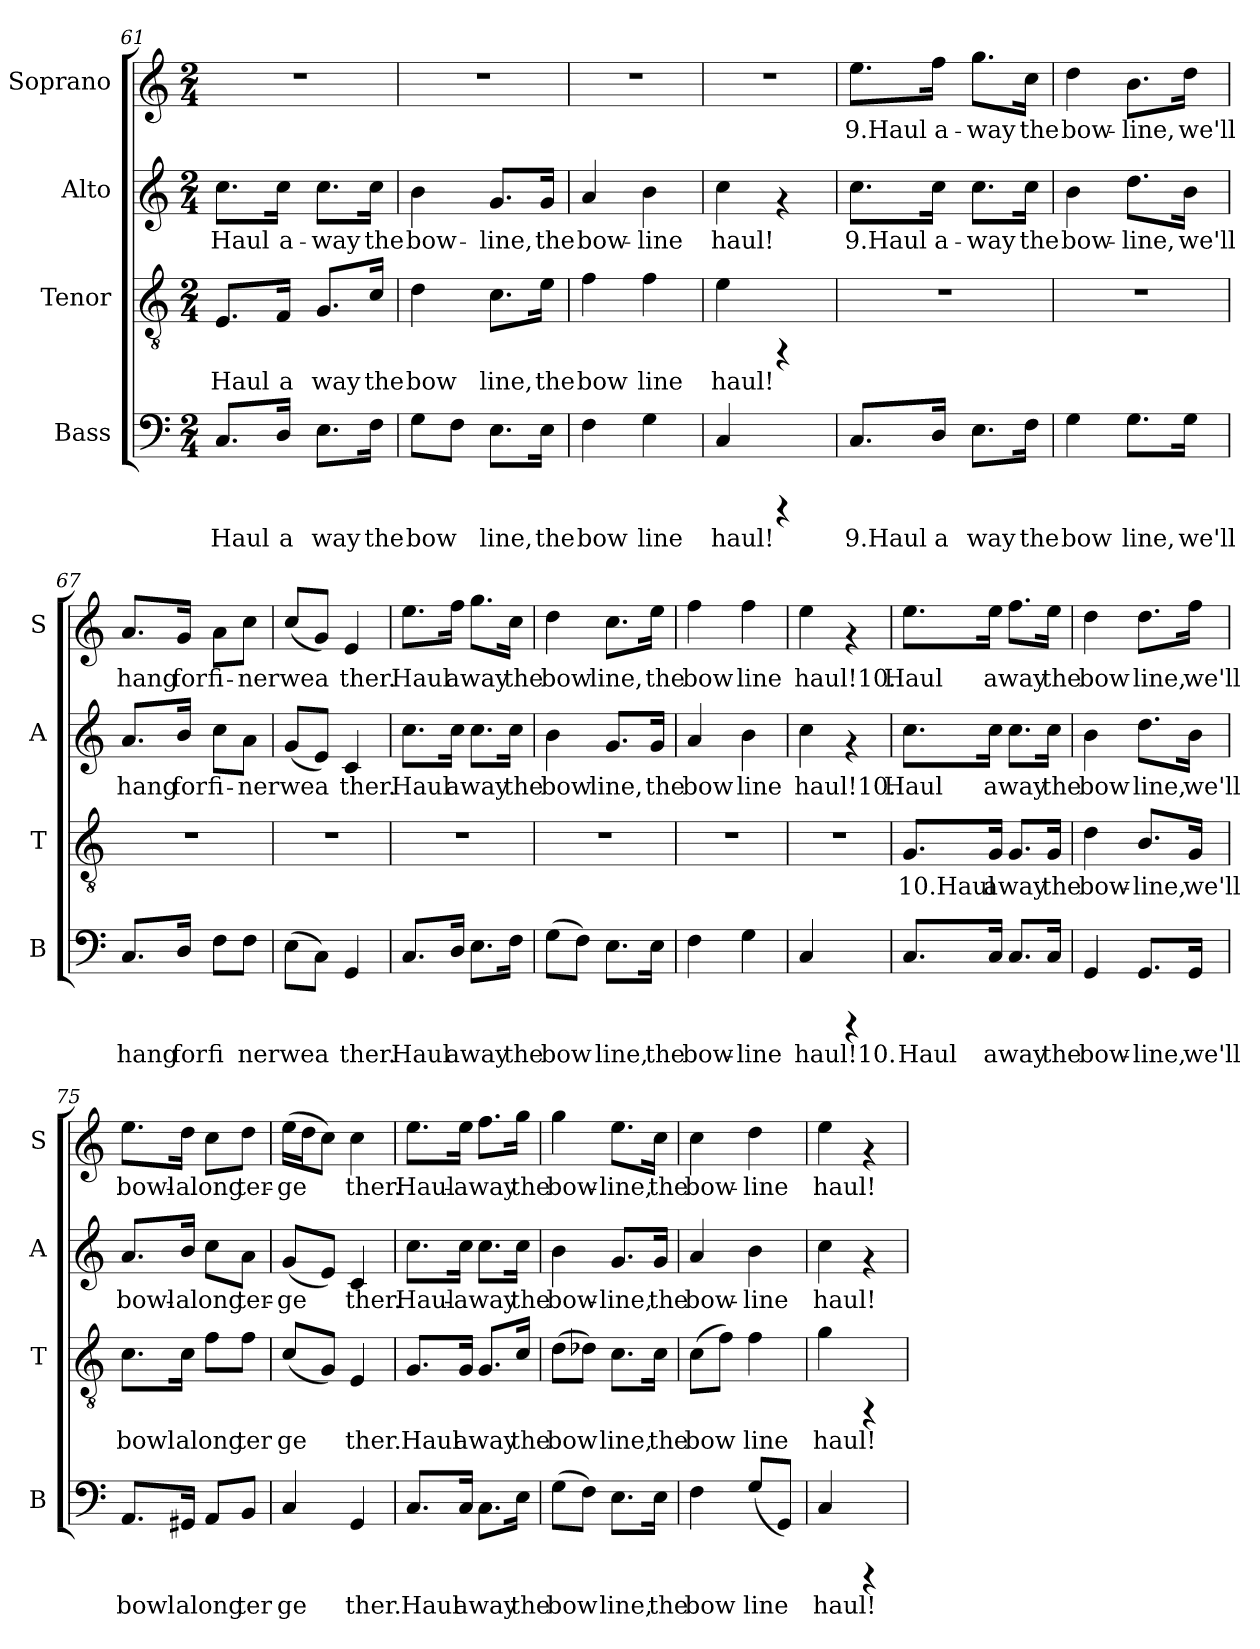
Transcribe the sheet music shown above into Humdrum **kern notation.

**kern	**text	**kern	**text	**kern	**text	**kern	**text
*part4	*part4	*part3	*part3	*part2	*part2	*part1	*part1
*staff4	*staff4	*staff3	*staff3	*staff2	*staff2	*staff1	*staff1
*I"Bass	*	*I"Tenor	*	*I"Alto	*	*I"Soprano	*
*I'B	*	*I'T	*	*I'A	*	*I'S	*
*clefF4	*	*clefGv2	*	*clefG2	*	*clefG2	*
*k[]	*	*k[]	*	*k[]	*	*k[]	*
*C:	*	*C:	*	*C:	*	*C:	*
*M2/4	*	*M2/4	*	*M2/4	*	*M2/4	*
=61	=61	=61	=61	=61	=61	=61	=61
!	!LO:LY:b:rj	!	!LO:LY:b:rj	!	!LO:LY:b:rj	!	!
8.C/L	Haul	8.E/L	Haul	8.cc\L	Haul	2r	.
!	!LO:LY:b:rj	!	!LO:LY:b:rj	!	!LO:LY:b:rj	!	!
16D/J	a	16F/J	a	16cc\J	a-	.	.
!	!LO:LY:b:rj	!	!LO:LY:b:rj	!	!LO:LY:b:rj	!	!
8.E\L	way	8.G/L	way	8.cc\L	-way	.	.
!	!LO:LY:b:rj	!	!LO:LY:b:rj	!	!LO:LY:b:rj	!	!
16F\J	the	16c/J	the	16cc\J	the	.	.
!!LO:PB:g=z
=62	=62	=62	=62	=62	=62	=62	=62
!	!LO:LY:b:rj	!	!LO:LY:b:rj	!	!LO:LY:b:rj	!	!
8G\L	bow	4d\	bow	4b\	bow-	2r	.
!	!LO:LY:b:rj	!	!	!	!	!	!
8F\J	.	.	.	.	.	.	.
!	!LO:LY:b:rj	!	!LO:LY:b:rj	!	!LO:LY:b:rj	!	!
8.E\L	line,	8.c\L	line,	8.g/L	-line,	.	.
!	!LO:LY:b:rj	!	!LO:LY:b:rj	!	!LO:LY:b:rj	!	!
16E\J	the	16e\J	the	16g/J	the	.	.
=63	=63	=63	=63	=63	=63	=63	=63
!	!LO:LY:b:rj	!	!LO:LY:b:rj	!	!LO:LY:b:rj	!	!
4F\	bow	4f\	bow	4a/	bow-	2r	.
!	!LO:LY:b:rj	!	!LO:LY:b:rj	!	!LO:LY:b:rj	!	!
4G\	line	4f\	line	4b\	-line	.	.
=64	=64	=64	=64	=64	=64	=64	=64
!	!LO:LY:b:rj	!	!LO:LY:b:rj	!	!LO:LY:b:rj	!	!
4C/	haul!	4e\	haul!	4cc\	haul!	2r	.
4rCCC	.	4rFF	.	4rf	.	.	.
=65	=65	=65	=65	=65	=65	=65	=65
!	!LO:LY:b:rj	!	!	!	!LO:LY:b:rj	!	!LO:LY:b:rj
8.C/L	9.Haul	2r	.	8.cc\L	9.Haul	8.ee\L	9.Haul
!	!LO:LY:b:rj	!	!	!	!LO:LY:b:rj	!	!LO:LY:b:rj
16D/J	a	.	.	16cc\J	a-	16ff\J	a-
!	!LO:LY:b:rj	!	!	!	!LO:LY:b:rj	!	!LO:LY:b:rj
8.E\L	way	.	.	8.cc\L	-way	8.gg\L	-way
!	!LO:LY:b:rj	!	!	!	!LO:LY:b:rj	!	!LO:LY:b:rj
16F\J	the	.	.	16cc\J	the	16cc\J	the
=66	=66	=66	=66	=66	=66	=66	=66
!	!LO:LY:b:rj	!	!	!	!LO:LY:b:rj	!	!LO:LY:b:rj
4G\	bow	2r	.	4b\	bow-	4dd\	bow-
!	!LO:LY:b:rj	!	!	!	!LO:LY:b:rj	!	!LO:LY:b:rj
8.G\L	line,	.	.	8.dd\L	-line,	8.b\L	-line,
!	!LO:LY:b:rj	!	!	!	!LO:LY:b:rj	!	!LO:LY:b:rj
16G\J	we'll	.	.	16b\J	we'll	16dd\J	we'll
=67	=67	=67	=67	=67	=67	=67	=67
!	!LO:LY:b:rj	!	!	!	!LO:LY:b:rj	!	!LO:LY:b:rj
8.C/L	hang	2r	.	8.a/L	hang	8.a/L	hang
!	!LO:LY:b:rj	!	!	!	!LO:LY:b:rj	!	!LO:LY:b:rj
16D/J	for	.	.	16b/J	for	16g/J	for
!	!LO:LY:b:rj	!	!	!	!LO:LY:b:rj	!	!LO:LY:b:rj
8F\L	fi	.	.	8cc\L	fi-	8a\L	fi-
!	!LO:LY:b:rj	!	!	!	!LO:LY:b:rj	!	!LO:LY:b:rj
8F\J	ner	.	.	8a\J	-ner	8cc\J	-ner
!!LO:PB:g=z
=68	=68	=68	=68	=68	=68	=68	=68
!	!LO:LY:b:rj	!	!	!	!LO:LY:b:rj	!	!LO:LY:b:rj
(>8E\L	wea-	2r	.	(<8g/L	wea	(<8cc/L	wea
!	!LO:LY:b:rj	!	!	!	!LO:LY:b:rj	!	!LO:LY:b:rj
8C\J)	--	.	.	8e/J)	.	8g/J)	.
!	!LO:LY:b:rj	!	!	!	!LO:LY:b:rj	!	!LO:LY:b:rj
4GG/	-ther.	.	.	4c/	ther.	4e/	ther.
=69	=69	=69	=69	=69	=69	=69	=69
!	!LO:LY:b:rj	!	!	!	!LO:LY:b:rj	!	!LO:LY:b:rj
8.C/L	Haul	2r	.	8.cc\L	Haul	8.ee\L	Haul
!	!LO:LY:b:rj	!	!	!	!LO:LY:b:rj	!	!LO:LY:b:rj
16D/J	away	.	.	16cc\J	away	16ff\J	away
!	!LO:LY:b:rj	!	!	!	!LO:LY:b:rj	!	!LO:LY:b:rj
8.E\L	.	.	.	8.cc\L	.	8.gg\L	.
!	!LO:LY:b:rj	!	!	!	!LO:LY:b:rj	!	!LO:LY:b:rj
16F\J	the	.	.	16cc\J	the	16cc\J	the
=70	=70	=70	=70	=70	=70	=70	=70
!	!LO:LY:b:rj	!	!	!	!LO:LY:b:rj	!	!LO:LY:b:rj
(>8G\L	bow-	2r	.	4b\	bow	4dd\	bow
!	!LO:LY:b:rj	!	!	!	!	!	!
8F\J)	--	.	.	.	.	.	.
!	!LO:LY:b:rj	!	!	!	!LO:LY:b:rj	!	!LO:LY:b:rj
8.E\L	-line,	.	.	8.g/L	line,	8.cc\L	line,
!	!LO:LY:b:rj	!	!	!	!LO:LY:b:rj	!	!LO:LY:b:rj
16E\J	the	.	.	16g/J	the	16ee\J	the
=71	=71	=71	=71	=71	=71	=71	=71
!	!LO:LY:b:rj	!	!	!	!LO:LY:b:rj	!	!LO:LY:b:rj
4F\	bow-	2r	.	4a/	bow	4ff\	bow
!	!LO:LY:b:rj	!	!	!	!LO:LY:b:rj	!	!LO:LY:b:rj
4G\	-line	.	.	4b\	line	4ff\	line
=72	=72	=72	=72	=72	=72	=72	=72
!	!LO:LY:b:rj	!	!	!	!LO:LY:b:rj	!	!LO:LY:b:rj
4C/	haul!10.	2r	.	4cc\	haul!10.	4ee\	haul!10.
4rCCC	.	.	.	4rf	.	4rf	.
=73	=73	=73	=73	=73	=73	=73	=73
!	!LO:LY:b:rj	!	!LO:LY:b:rj	!	!LO:LY:b:rj	!	!LO:LY:b:rj
8.C/L	Haul	8.G/L	10.Haul	8.cc\L	Haul	8.ee\L	Haul
!	!LO:LY:b:rj	!	!LO:LY:b:rj	!	!LO:LY:b:rj	!	!LO:LY:b:rj
16C/J	away	16G/J	away	16cc\J	away	16ee\J	away
!	!LO:LY:b:rj	!	!LO:LY:b:rj	!	!LO:LY:b:rj	!	!LO:LY:b:rj
8.C/L	.	8.G/L	.	8.cc\L	.	8.ff\L	.
!	!LO:LY:b:rj	!	!LO:LY:b:rj	!	!LO:LY:b:rj	!	!LO:LY:b:rj
16C/J	the	16G/J	the	16cc\J	the	16ee\J	the
=74	=74	=74	=74	=74	=74	=74	=74
!	!LO:LY:b:rj	!	!LO:LY:b:rj	!	!LO:LY:b:rj	!	!LO:LY:b:rj
4GG/	bow-	4d\	bow-	4b\	bow	4dd\	bow
!	!LO:LY:b:rj	!	!LO:LY:b:rj	!	!LO:LY:b:rj	!	!LO:LY:b:rj
8.GG/L	-line,	8.B/L	-line,	8.dd\L	line,	8.dd\L	line,
!	!LO:LY:b:rj	!	!LO:LY:b:rj	!	!LO:LY:b:rj	!	!LO:LY:b:rj
16GG/J	we'll	16G/J	we'll	16b\J	we'll	16ff\J	we'll
!!LO:LB:g=z
=75	=75	=75	=75	=75	=75	=75	=75
!	!LO:LY:b:rj	!	!LO:LY:b:rj	!	!LO:LY:b:rj	!	!LO:LY:b:rj
8.AA/L	bowl	8.c\L	bowl	8.a/L	bowl-	8.ee\L	bowl-
!	!LO:LY:b:rj	!	!LO:LY:b:rj	!	!LO:LY:b:rj	!	!LO:LY:b:rj
16GG#X/J	along	16c\J	along	16b/J	-along	16dd\J	-along
!	!LO:LY:b:rj	!	!LO:LY:b:rj	!	!LO:LY:b:rj	!	!LO:LY:b:rj
8AA/L	.	8f\L	.	8cc\L	.	8cc\L	.
!	!LO:LY:b:rj	!	!LO:LY:b:rj	!	!LO:LY:b:rj	!	!LO:LY:b:rj
8BB/J	ter	8f\J	ter	8a\J	ter-	8dd\J	ter-
=76	=76	=76	=76	=76	=76	=76	=76
!	!LO:LY:b:rj	!	!LO:LY:b:rj	!	!LO:LY:b:rj	!	!LO:LY:b:rj
4C/	ge	(<8c/L	ge	(<8g/L	-ge-	(>16ee\L	-ge-
!	!	!	!	!	!	!	!LO:LY:b:rj
.	.	.	.	.	.	16dd\	--
!	!	!	!LO:LY:b:rj	!	!LO:LY:b:rj	!	!LO:LY:b:rj
.	.	8G/J)	.	8e/J)	--	8cc\J)	--
!	!LO:LY:b:rj	!	!LO:LY:b:rj	!	!LO:LY:b:rj	!	!LO:LY:b:rj
4GG/	ther.	4E/	ther.	4c/	-ther.	4cc\	-ther.
=77	=77	=77	=77	=77	=77	=77	=77
!	!LO:LY:b:rj	!	!LO:LY:b:rj	!	!LO:LY:b:rj	!	!LO:LY:b:rj
8.C/L	Haul	8.G/L	Haul	8.cc\L	Haul-	8.ee\L	Haul-
!	!LO:LY:b:rj	!	!LO:LY:b:rj	!	!LO:LY:b:rj	!	!LO:LY:b:rj
16C/J	away	16G/J	away	16cc\J	-away	16ee\J	-away
!	!LO:LY:b:rj	!	!LO:LY:b:rj	!	!LO:LY:b:rj	!	!LO:LY:b:rj
8.C\L	.	8.G/L	.	8.cc\L	.	8.ff\L	.
!	!LO:LY:b:rj	!	!LO:LY:b:rj	!	!LO:LY:b:rj	!	!LO:LY:b:rj
16E\J	the	16c/J	the	16cc\J	the	16gg\J	the
=78	=78	=78	=78	=78	=78	=78	=78
!	!LO:LY:b:rj	!	!LO:LY:b:rj	!	!LO:LY:b:rj	!	!LO:LY:b:rj
(>8G\L	bow	(>8d\L	bow	4b\	bow-	4gg\	bow-
!	!LO:LY:b:rj	!	!LO:LY:b:rj	!	!	!	!
8F\J)	.	8d-X\J)	.	.	.	.	.
!	!LO:LY:b:rj	!	!LO:LY:b:rj	!	!LO:LY:b:rj	!	!LO:LY:b:rj
8.E\L	line,	8.c\L	line,	8.g/L	-line,	8.ee\L	-line,
!	!LO:LY:b:rj	!	!LO:LY:b:rj	!	!LO:LY:b:rj	!	!LO:LY:b:rj
16E\J	the	16c\J	the	16g/J	the	16cc\J	the
=79	=79	=79	=79	=79	=79	=79	=79
!	!LO:LY:b:rj	!	!LO:LY:b:rj	!	!LO:LY:b:rj	!	!LO:LY:b:rj
4F\	bow	(>8c\L	bow	4a/	bow-	4cc\	bow-
!	!	!	!LO:LY:b:rj	!	!	!	!
.	.	8f\J)	.	.	.	.	.
!	!LO:LY:b:rj	!	!LO:LY:b:rj	!	!LO:LY:b:rj	!	!LO:LY:b:rj
(<8G/L	line	4f\	line	4b\	-line	4dd\	-line
!	!LO:LY:b:rj	!	!	!	!	!	!
8GG/J)	.	.	.	.	.	.	.
=80	=80	=80	=80	=80	=80	=80	=80
!	!LO:LY:b:rj	!	!LO:LY:b:rj	!	!LO:LY:b:rj	!	!LO:LY:b:rj
4C/	haul!	4g\	haul!	4cc\	haul!	4ee\	haul!
4rCCC	.	4rFF	.	4rf	.	4rf	.
=	=	=	=	=	=	=	=
*-	*-	*-	*-	*-	*-	*-	*-
